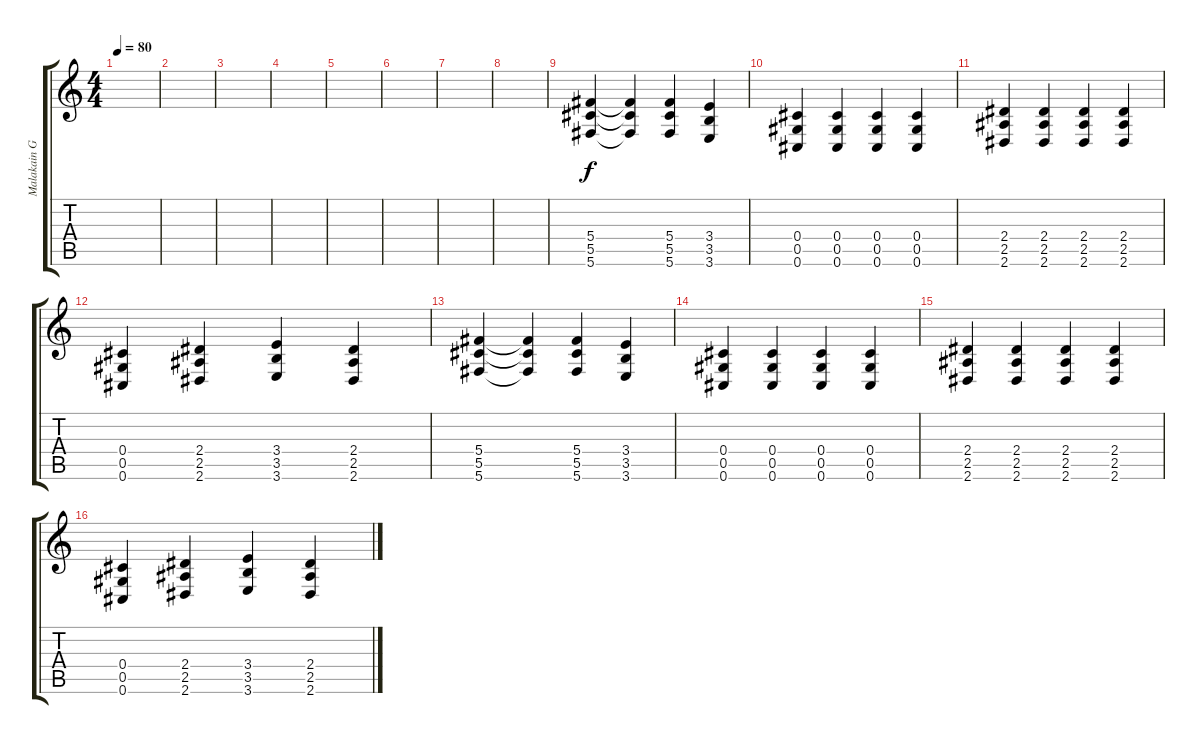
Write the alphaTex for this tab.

\track ("Malakain Gtr 2" "Malakain G") {instrument distortionguitar}
\staff {score tabs}
\tuning (Eb4 Bb3 Gb3 Db3 Ab2 Db2) {hide}
\ts (4 4)
\tempo 80
\clef g2
\ks c
|
|
|
|
|
|
|
|
(5.4 5.5 5.6).4 (5.4{t} 5.5{t} 5.6{t}).4 (5.4 5.5 5.6).4 (3.4 3.5 3.6).4 |
(0.4 0.5 0.6).4 (0.4 0.5 0.6).4 (0.4 0.5 0.6).4 (0.4 0.5 0.6).4 |
(2.4 2.5 2.6).4 (2.4 2.5 2.6).4 (2.4 2.5 2.6).4 (2.4 2.5 2.6).4 |
(0.4 0.5 0.6).4 (2.4 2.5 2.6).4 (3.4 3.5 3.6).4 (2.4 2.5 2.6).4 |
(5.4 5.5 5.6).4 (5.4{t} 5.5{t} 5.6{t}).4 (5.4 5.5 5.6).4 (3.4 3.5 3.6).4 |
(0.4 0.5 0.6).4 (0.4 0.5 0.6).4 (0.4 0.5 0.6).4 (0.4 0.5 0.6).4 |
(2.4 2.5 2.6).4 (2.4 2.5 2.6).4 (2.4 2.5 2.6).4 (2.4 2.5 2.6).4 |
(0.4 0.5 0.6).4 (2.4 2.5 2.6).4 (3.4 3.5 3.6).4 (2.4 2.5 2.6).4
